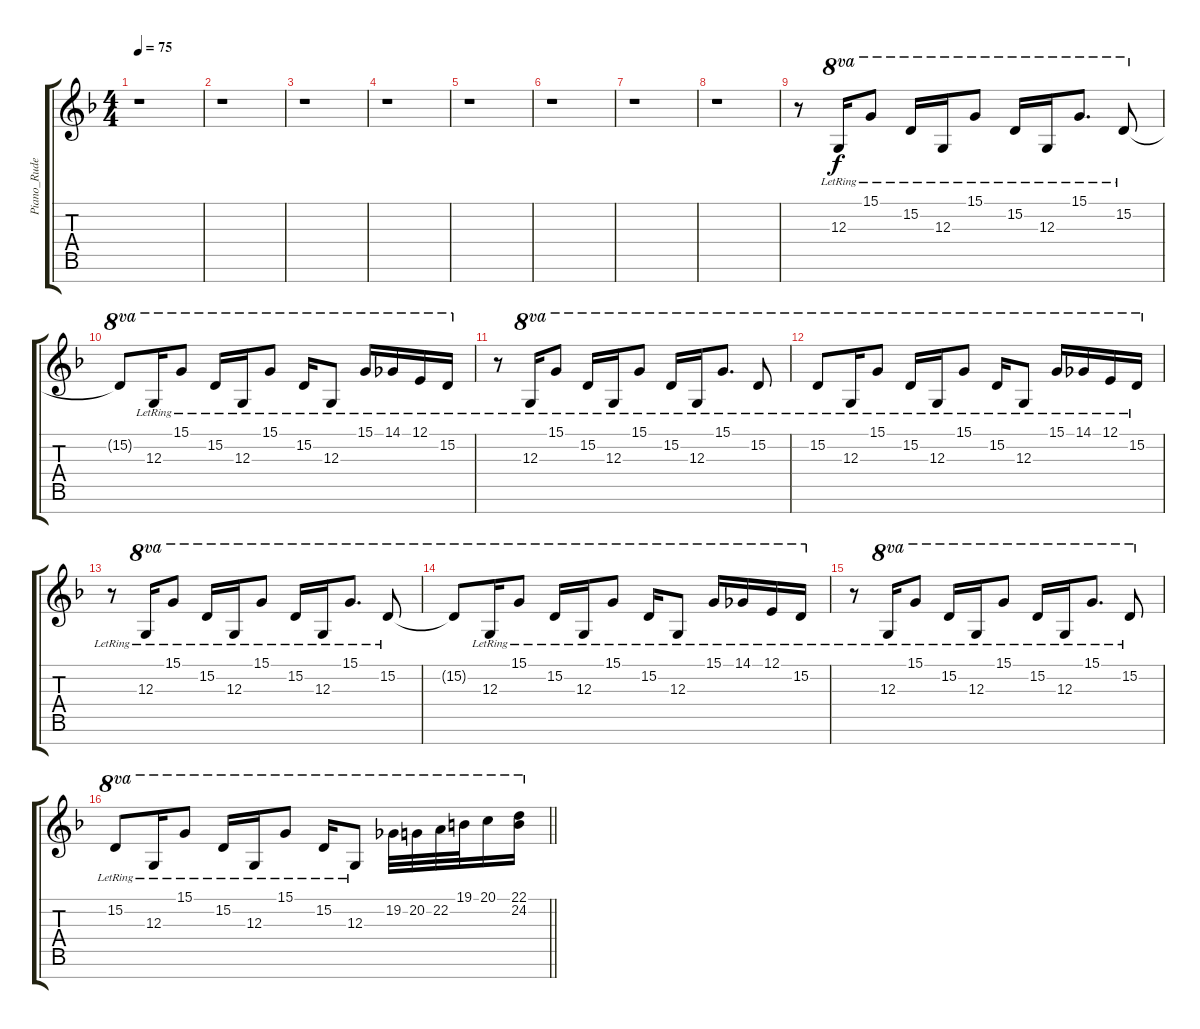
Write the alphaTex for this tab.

\track ("Piano_Rudess" "Piano_Rude") {instrument acousticgrandpiano}
\staff {score tabs}
\tuning (E4 B3 G3 D3 A2 E2 B1) {hide}
\ts (4 4)
\tempo 75
\clef g2
\ks f
r.1{dy ff} |
r.1 |
r.1 |
r.1 |
r.1 |
r.1 |
r.1 |
r.1 |
r.8 12.3{lr}.16{ot 8va dy f} 15.1{lr}.8{ot 8va} 15.2{lr}.16{ot 8va} 12.3{lr}.16{ot 8va} 15.1{lr}.8{ot 8va} 15.2{lr}.16{ot 8va} 12.3{lr}.16{ot 8va} 15.1{lr}.8{d ot 8va} 15.2{lr}.8{ot 8va} |
15.2{t}.8{ot 8va} 12.3{lr}.16{ot 8va} 15.1{lr}.8{ot 8va} 15.2{lr}.16{ot 8va} 12.3{lr}.16{ot 8va} 15.1{lr}.8{ot 8va} 15.2{lr}.16{ot 8va} 12.3{lr}.8{ot 8va} 15.1{lr}.16{ot 8va} 14.1{lr}.16{ot 8va} 12.1{lr}.16{ot 8va} 15.2{lr}.16{ot 8va} |
r.8 12.3{lr}.16{ot 8va} 15.1{lr}.8{ot 8va} 15.2{lr}.16{ot 8va} 12.3{lr}.16{ot 8va} 15.1{lr}.8{ot 8va} 15.2{lr}.16{ot 8va} 12.3{lr}.16{ot 8va} 15.1{lr}.8{d ot 8va} 15.2{lr}.8{ot 8va} |
15.2{lr}.8{ot 8va} 12.3{lr}.16{ot 8va} 15.1{lr}.8{ot 8va} 15.2{lr}.16{ot 8va} 12.3{lr}.16{ot 8va} 15.1{lr}.8{ot 8va} 15.2{lr}.16{ot 8va} 12.3{lr}.8{ot 8va} 15.1{lr}.16{ot 8va} 14.1{lr}.16{ot 8va} 12.1{lr}.16{ot 8va} 15.2{lr}.16{ot 8va} |
r.8 12.3{lr}.16{ot 8va} 15.1{lr}.8{ot 8va} 15.2{lr}.16{ot 8va} 12.3{lr}.16{ot 8va} 15.1{lr}.8{ot 8va} 15.2{lr}.16{ot 8va} 12.3{lr}.16{ot 8va} 15.1{lr}.8{d ot 8va} 15.2{lr}.8{ot 8va} |
15.2{t}.8{ot 8va} 12.3{lr}.16{ot 8va} 15.1{lr}.8{ot 8va} 15.2{lr}.16{ot 8va} 12.3{lr}.16{ot 8va} 15.1{lr}.8{ot 8va} 15.2{lr}.16{ot 8va} 12.3{lr}.8{ot 8va} 15.1{lr}.16{ot 8va} 14.1{lr}.16{ot 8va} 12.1{lr}.16{ot 8va} 15.2{lr}.16{ot 8va} |
r.8 12.3{lr}.16{ot 8va} 15.1{lr}.8{ot 8va} 15.2{lr}.16{ot 8va} 12.3{lr}.16{ot 8va} 15.1{lr}.8{ot 8va} 15.2{lr}.16{ot 8va} 12.3{lr}.16{ot 8va} 15.1{lr}.8{d ot 8va} 15.2{lr}.8{ot 8va} |
\barLineRight lightlight
15.2{lr}.8{ot 8va} 12.3{lr}.16{ot 8va} 15.1{lr}.8{ot 8va} 15.2{lr}.16{ot 8va} 12.3{lr}.16{ot 8va} 15.1{lr}.8{ot 8va} 15.2{lr}.16{ot 8va} 12.3{lr}.8{ot 8va} 19.2.32{ot 8va} 20.2.32{ot 8va} 22.2.32{ot 8va} 19.1.32{ot 8va} 20.1.16{ot 8va} (22.1 24.2).16{ot 8va}
